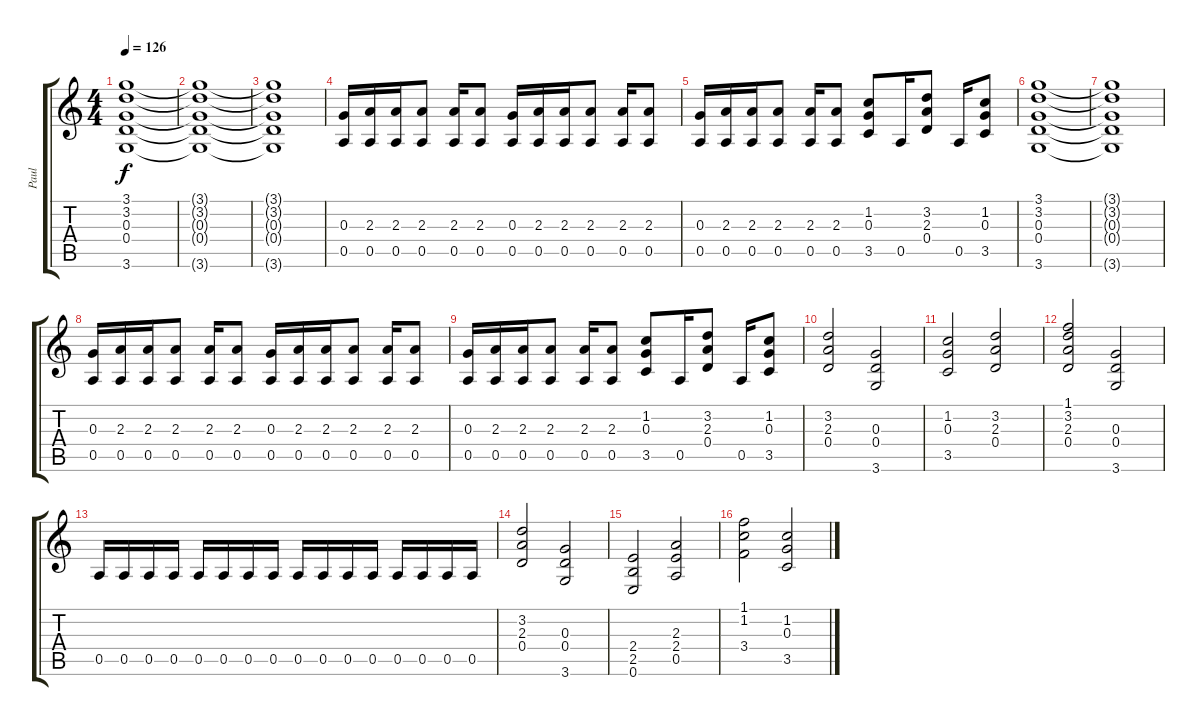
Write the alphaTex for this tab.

\track ("Paul" "Paul") {instrument distortionguitar}
\staff {score tabs}
\tuning (E4 B3 G3 D3 A2 E2) {hide}
\ts (4 4)
\tempo 126
\clef g2
\ks c
(3.1{t} 3.2{t} 0.3{t} 0.4{t} 3.6{t}).1{dy f} |
(3.1{t} 3.2{t} 0.3{t} 0.4{t} 3.6{t}).1 |
(3.1{t} 3.2{t} 0.3{t} 0.4{t} 3.6{t}).1 |
(0.3 0.5).16 (2.3 0.5).16 (2.3 0.5).16 (2.3 0.5).8 (2.3 0.5).16 (2.3 0.5).8 (0.3 0.5).16 (2.3 0.5).16 (2.3 0.5).16 (2.3 0.5).8 (2.3 0.5).16 (2.3 0.5).8 |
(0.3 0.5).16 (2.3 0.5).16 (2.3 0.5).16 (2.3 0.5).8 (2.3 0.5).16 (2.3 0.5).8 (1.2 0.3 3.5).8 0.5.16 (3.2 2.3 0.4).8 0.5.16 (1.2 0.3 3.5).8 |
(3.1 3.2 0.3 0.4 3.6).1 |
(3.1{t} 3.2{t} 0.3{t} 0.4{t} 3.6{t}).1 |
(0.3 0.5).16 (2.3 0.5).16 (2.3 0.5).16 (2.3 0.5).8 (2.3 0.5).16 (2.3 0.5).8 (0.3 0.5).16 (2.3 0.5).16 (2.3 0.5).16 (2.3 0.5).8 (2.3 0.5).16 (2.3 0.5).8 |
(0.3 0.5).16 (2.3 0.5).16 (2.3 0.5).16 (2.3 0.5).8 (2.3 0.5).16 (2.3 0.5).8 (1.2 0.3 3.5).8 0.5.16 (3.2 2.3 0.4).8 0.5.16 (1.2 0.3 3.5).8 |
(3.2 2.3 0.4).2 (0.3 0.4 3.6).2 |
(1.2 0.3 3.5).2 (3.2 2.3 0.4).2 |
(1.1 3.2 2.3 0.4).2 (0.3 0.4 3.6).2 |
0.5.16 0.5.16 0.5.16 0.5.16 0.5.16 0.5.16 0.5.16 0.5.16 0.5.16 0.5.16 0.5.16 0.5.16 0.5.16 0.5.16 0.5.16 0.5.16 |
(3.2 2.3 0.4).2 (0.3 0.4 3.6).2 |
(2.4 2.5 0.6).2 (2.3 2.4 0.5).2 |
(1.1 1.2 3.4).2 (1.2 0.3 3.5).2
